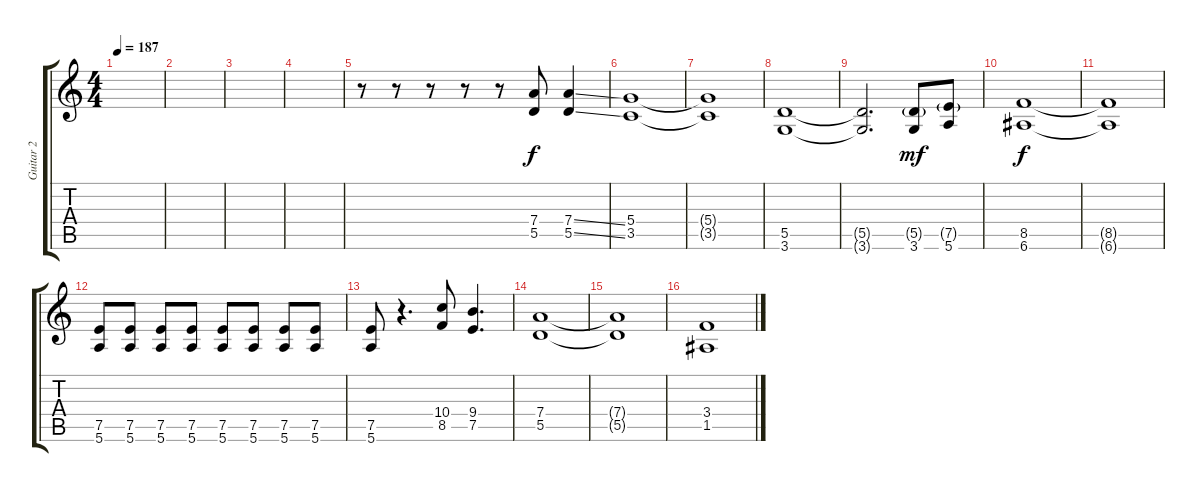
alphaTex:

\track ("Guitar 2" "Guitar 2") {instrument overdrivenguitar}
\staff {score tabs}
\tuning (E4 B3 G3 D3 A2 E2) {hide}
\ts (4 4)
\tempo 187
\clef g2
\ks c
|
|
|
|
r.8 r.8 r.8 r.8 r.8 (7.4 5.5).8{volume 16} (7.4{ss} 5.5{ss}).4 |
(5.4 3.5).1 |
(5.4{t} 3.5{t}).1 |
(5.5 3.6).1 |
(5.5{t} 3.6{t}).2{d} (5.5{g} 3.6).8{dy mf} (7.5{g} 5.6).8 |
(8.5 6.6).1{dy f} |
(8.5{t} 6.6{t}).1 |
(7.5 5.6).8 (7.5 5.6).8 (7.5 5.6).8 (7.5 5.6).8 (7.5 5.6).8 (7.5 5.6).8 (7.5 5.6).8 (7.5 5.6).8 |
(7.5 5.6).8 r.4{d} (10.4 8.5).8 (9.4 7.5).4{d} |
(7.4 5.5).1 |
(7.4{t} 5.5{t}).1 |
(3.4 1.5).1
